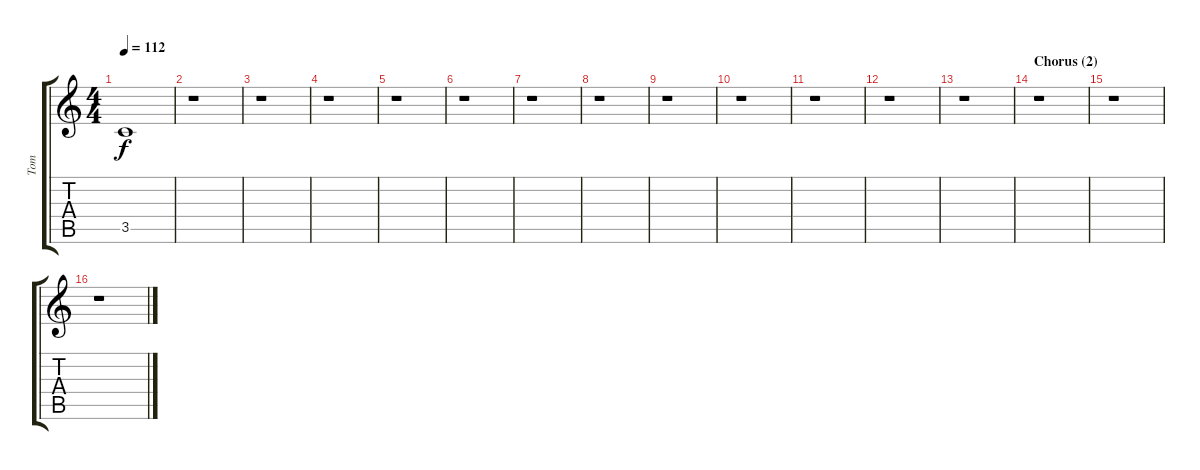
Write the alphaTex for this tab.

\track ("Tom" "Tom") {instrument distortionguitar}
\staff {score tabs}
\tuning (E4 B3 G3 D3 A2 E2) {hide}
\ts (4 4)
\tempo 112
\clef g2
\ks c
3.5{t}.1{dy f} |
r.1 |
r.1 |
r.1 |
r.1 |
r.1 |
r.1 |
r.1 |
r.1 |
r.1 |
r.1 |
r.1 |
r.1 |
\section ("" "Chorus (2)")
r.1 |
r.1 |
r.1
